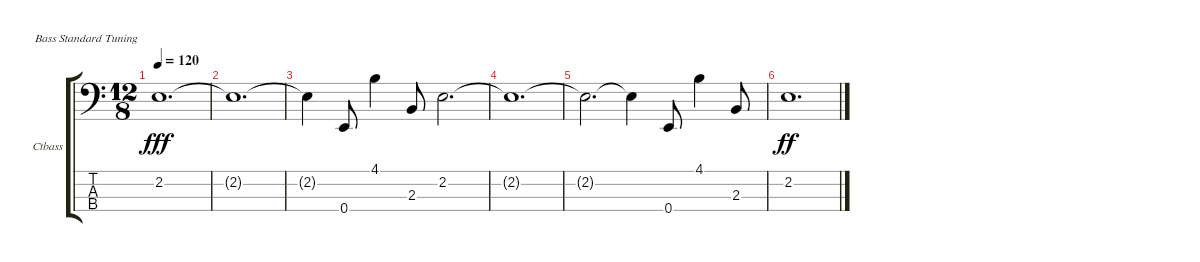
\defaultSystemsLayout 4
\bracketExtendMode groupsimilarinstruments
\firstSystemTrackNameOrientation horizontal
\otherSystemsTrackNameOrientation horizontal
\track ("Contrabass" "Ctbass") {instrument contrabass}
\staff {score tabs}
\tuning (G2 D2 A1 E1)
\ts (12 8)
\tempo 120
\clef f4
\ks c
2.2.1{d dy fff} |
2.2{t}.1{d} |
2.2{t}.4 0.4.8 4.1.4 2.3.8 2.2.2{d} |
2.2{t}.1{d} |
2.2{t}.2{d} 2.2{t}.4 0.4.8 4.1.4 2.3.8 |
2.2.1{d dy ff}
